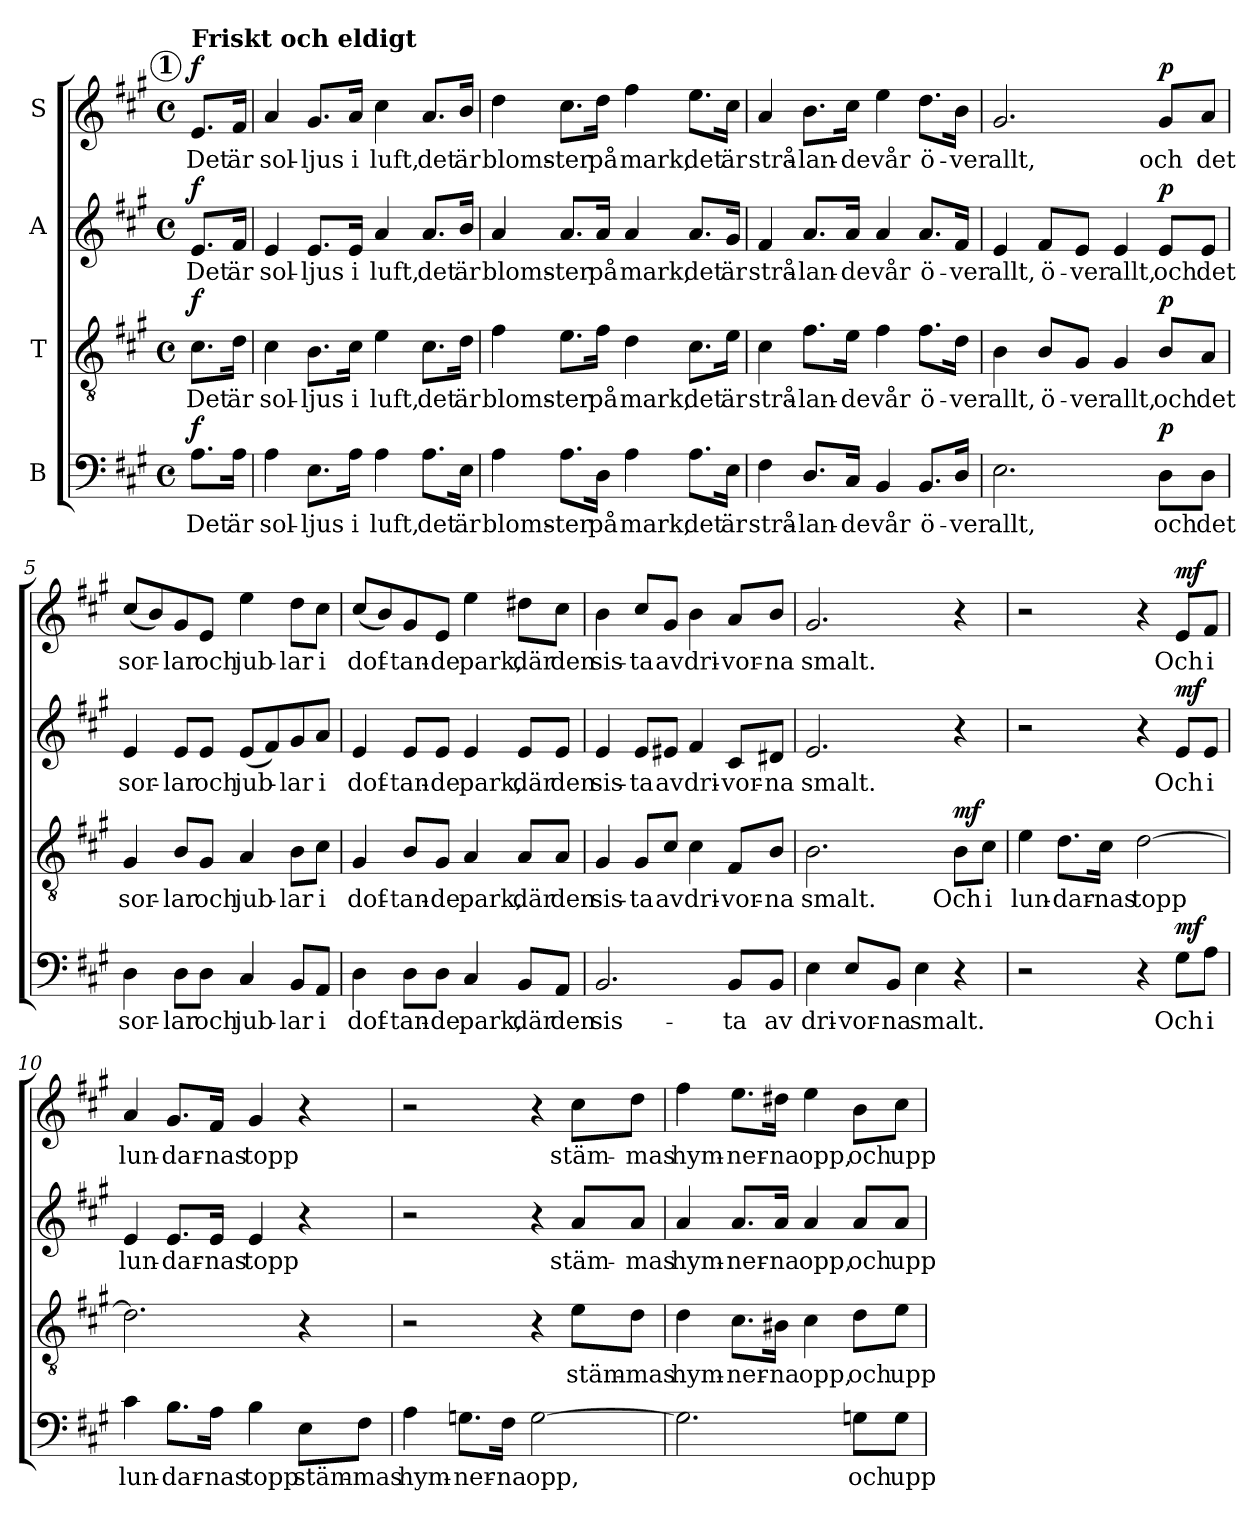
**kern	**text	**dynam	**kern	**text	**dynam	**kern	**text	**dynam	**kern	**text	**dynam
*part4	*part4	*part4	*part3	*part3	*part3	*part2	*part2	*part2	*part1	*part1	*part1
*staff4	*staff4	*staff4	*staff3	*staff3	*staff3	*staff2	*staff2	*staff2	*staff1	*staff1	*staff1
*I"B	*	*	*I"T	*	*	*I"A	*	*	*I"S	*	*
*clefF4	*	*	*clefGv2	*	*	*clefG2	*	*	*clefG2	*	*
*k[f#c#g#]	*	*	*k[f#c#g#]	*	*	*k[f#c#g#]	*	*	*k[f#c#g#]	*	*
*A:	*	*	*A:	*	*	*A:	*	*	*A:	*	*
*M4/4	*	*	*M4/4	*	*	*M4/4	*	*	*M4/4	*	*
*met(c)	*	*	*met(c)	*	*	*met(c)	*	*	*met(c)	*	*
!!LO:REH:place=s1:a:B:enc=circle:fs=9.9:t=1
=	=	=	=	=	=	=	=	=	=	=	=
!	!	!	!	!	!	!	!	!	!LO:TX:a:B:t=Friskt och eldigt	!	!
!	!LO:LY:b	!LO:DY:a	!	!LO:LY:b	!LO:DY:a	!	!LO:LY:b	!LO:DY:a	!	!LO:LY:b	!LO:DY:a
8.A\L	Det	f	8.c#\L	Det	f	8.e/L	Det	f	8.e/L	Det	f
!	!LO:LY:b	!	!	!LO:LY:b	!	!	!LO:LY:b	!	!	!LO:LY:b	!
16A\Jk	är	.	16d\Jk	är	.	16f#/Jk	är	.	16f#/Jk	är	.
=1	=1	=1	=1	=1	=1	=1	=1	=1	=1	=1	=1
!	!LO:LY:b	!	!	!LO:LY:b	!	!	!LO:LY:b	!	!	!LO:LY:b	!
4A\	sol-	.	4c#\	sol-	.	4e/	sol-	.	4a/	sol-	.
!	!LO:LY:b	!	!	!LO:LY:b	!	!	!LO:LY:b	!	!	!LO:LY:b	!
8.E\L	-ljus	.	8.B\L	-ljus	.	8.e/L	-ljus	.	8.g#/L	-ljus	.
!	!LO:LY:b	!	!	!LO:LY:b	!	!	!LO:LY:b	!	!	!LO:LY:b	!
16A\Jk	i	.	16c#\Jk	i	.	16e/Jk	i	.	16a/Jk	i	.
!	!LO:LY:b	!	!	!LO:LY:b	!	!	!LO:LY:b	!	!	!LO:LY:b	!
4A\	luft,	.	4e\	luft,	.	4a/	luft,	.	4cc#\	luft,	.
!	!LO:LY:b	!	!	!LO:LY:b	!	!	!LO:LY:b	!	!	!LO:LY:b	!
8.A\L	det	.	8.c#\L	det	.	8.a/L	det	.	8.a/L	det	.
!	!LO:LY:b	!	!	!LO:LY:b	!	!	!LO:LY:b	!	!	!LO:LY:b	!
16E\Jk	är	.	16d\Jk	är	.	16b/Jk	är	.	16b/Jk	är	.
=2	=2	=2	=2	=2	=2	=2	=2	=2	=2	=2	=2
!	!LO:LY:b	!	!	!LO:LY:b	!	!	!LO:LY:b	!	!	!LO:LY:b	!
4A\	bloms-	.	4f#\	bloms-	.	4a/	bloms-	.	4dd\	bloms-	.
!	!LO:LY:b	!	!	!LO:LY:b	!	!	!LO:LY:b	!	!	!LO:LY:b	!
8.A\L	-ter	.	8.e\L	-ter	.	8.a/L	-ter	.	8.cc#\L	-ter	.
!	!LO:LY:b	!	!	!LO:LY:b	!	!	!LO:LY:b	!	!	!LO:LY:b	!
16D\Jk	på	.	16f#\Jk	på	.	16a/Jk	på	.	16dd\Jk	på	.
!	!LO:LY:b	!	!	!LO:LY:b	!	!	!LO:LY:b	!	!	!LO:LY:b	!
4A\	mark,	.	4d\	mark,	.	4a/	mark,	.	4ff#\	mark,	.
!	!LO:LY:b	!	!	!LO:LY:b	!	!	!LO:LY:b	!	!	!LO:LY:b	!
8.A\L	det	.	8.c#\L	det	.	8.a/L	det	.	8.ee\L	det	.
!	!LO:LY:b	!	!	!LO:LY:b	!	!	!LO:LY:b	!	!	!LO:LY:b	!
16E\Jk	är	.	16e\Jk	är	.	16g#/Jk	är	.	16cc#\Jk	är	.
=3	=3	=3	=3	=3	=3	=3	=3	=3	=3	=3	=3
!	!LO:LY:b	!	!	!LO:LY:b	!	!	!LO:LY:b	!	!	!LO:LY:b	!
4F#\	strå-	.	4c#\	strå-	.	4f#/	strå-	.	4a/	strå-	.
!	!LO:LY:b	!	!	!LO:LY:b	!	!	!LO:LY:b	!	!	!LO:LY:b	!
8.D/L	-lan-	.	8.f#\L	-lan-	.	8.a/L	-lan-	.	8.b\L	-lan-	.
!	!LO:LY:b	!	!	!LO:LY:b	!	!	!LO:LY:b	!	!	!LO:LY:b	!
16C#/Jk	-de	.	16e\Jk	-de	.	16a/Jk	-de	.	16cc#\Jk	-de	.
!	!LO:LY:b	!	!	!LO:LY:b	!	!	!LO:LY:b	!	!	!LO:LY:b	!
4BB/	vår	.	4f#\	vår	.	4a/	vår	.	4ee\	vår	.
!	!LO:LY:b	!	!	!LO:LY:b	!	!	!LO:LY:b	!	!	!LO:LY:b	!
8.BB/L	ö-	.	8.f#\L	ö-	.	8.a/L	ö-	.	8.dd\L	ö-	.
!	!LO:LY:b	!	!	!LO:LY:b	!	!	!LO:LY:b	!	!	!LO:LY:b	!
16D/Jk	-ver	.	16d\Jk	-ver	.	16f#/Jk	-ver	.	16b\Jk	-ver	.
!!LO:LB:g=z
=4	=4	=4	=4	=4	=4	=4	=4	=4	=4	=4	=4
!	!LO:LY:b	!	!	!LO:LY:b	!	!	!LO:LY:b	!	!	!LO:LY:b	!
2.E\	allt,	.	4B\	allt,	.	4e/	allt,	.	2.g#/	allt,	.
!	!	!	!	!LO:LY:b	!	!	!LO:LY:b	!	!	!	!
.	.	.	8B/L	ö-	.	8f#/L	ö-	.	.	.	.
!	!	!	!	!LO:LY:b	!	!	!LO:LY:b	!	!	!	!
.	.	.	8G#/J	-ver	.	8e/J	-ver	.	.	.	.
!	!	!	!	!LO:LY:b	!	!	!LO:LY:b	!	!	!	!
.	.	.	4G#/	allt,	.	4e/	allt,	.	.	.	.
!	!LO:LY:b	!LO:DY:a	!	!LO:LY:b	!LO:DY:a	!	!LO:LY:b	!LO:DY:a	!	!LO:LY:b	!LO:DY:a
8D\L	och	p	8B/L	och	p	8e/L	och	p	8g#/L	och	p
!	!LO:LY:b	!	!	!LO:LY:b	!	!	!LO:LY:b	!	!	!LO:LY:b	!
8D\J	det	.	8A/J	det	.	8e/J	det	.	8a/J	det	.
=5	=5	=5	=5	=5	=5	=5	=5	=5	=5	=5	=5
!	!LO:LY:b	!	!	!LO:LY:b	!	!	!LO:LY:b	!	!	!LO:LY:b	!
4D\	sor-	.	4G#/	sor-	.	4e/	sor-	.	(<8cc#/L	sor-	.
.	.	.	.	.	.	.	.	.	8b/)	.	.
!	!LO:LY:b	!	!	!LO:LY:b	!	!	!LO:LY:b	!	!	!LO:LY:b	!
8D\L	-lar	.	8B/L	-lar	.	8e/L	-lar	.	8g#/	-lar	.
!	!LO:LY:b	!	!	!LO:LY:b	!	!	!LO:LY:b	!	!	!LO:LY:b	!
8D\J	och	.	8G#/J	och	.	8e/J	och	.	8e/J	och	.
!	!LO:LY:b	!	!	!LO:LY:b	!	!	!LO:LY:b	!	!	!LO:LY:b	!
4C#/	jub-	.	4A/	jub-	.	(<8e/L	jub-	.	4ee\	jub-	.
.	.	.	.	.	.	8f#/)	.	.	.	.	.
!	!LO:LY:b	!	!	!LO:LY:b	!	!	!LO:LY:b	!	!	!LO:LY:b	!
8BB/L	-lar	.	8B\L	-lar	.	8g#/	-lar	.	8dd\L	-lar	.
!	!LO:LY:b	!	!	!LO:LY:b	!	!	!LO:LY:b	!	!	!LO:LY:b	!
8AA/J	i	.	8c#\J	i	.	8a/J	i	.	8cc#\J	i	.
=6	=6	=6	=6	=6	=6	=6	=6	=6	=6	=6	=6
!	!LO:LY:b	!	!	!LO:LY:b	!	!	!LO:LY:b	!	!	!LO:LY:b	!
4D\	dof-	.	4G#/	dof-	.	4e/	dof-	.	(<8cc#/L	dof-	.
.	.	.	.	.	.	.	.	.	8b/)	.	.
!	!LO:LY:b	!	!	!LO:LY:b	!	!	!LO:LY:b	!	!	!LO:LY:b	!
8D\L	-tan-	.	8B/L	-tan-	.	8e/L	-tan-	.	8g#/	-tan-	.
!	!LO:LY:b	!	!	!LO:LY:b	!	!	!LO:LY:b	!	!	!LO:LY:b	!
8D\J	-de	.	8G#/J	-de	.	8e/J	-de	.	8e/J	-de	.
!	!LO:LY:b	!	!	!LO:LY:b	!	!	!LO:LY:b	!	!	!LO:LY:b	!
4C#/	park,	.	4A/	park,	.	4e/	park,	.	4ee\	park,	.
!	!LO:LY:b	!	!	!LO:LY:b	!	!	!LO:LY:b	!	!	!LO:LY:b	!
8BB/L	där	.	8A/L	där	.	8e/L	där	.	8dd#X\L	där	.
!	!LO:LY:b	!	!	!LO:LY:b	!	!	!LO:LY:b	!	!	!LO:LY:b	!
8AA/J	den	.	8A/J	den	.	8e/J	den	.	8cc#\J	den	.
=7	=7	=7	=7	=7	=7	=7	=7	=7	=7	=7	=7
!	!LO:LY:b	!	!	!LO:LY:b	!	!	!LO:LY:b	!	!	!LO:LY:b	!
2.BB/	sis-	.	4G#/	sis-	.	4e/	sis-	.	4b\	sis-	.
!	!	!	!	!LO:LY:b	!	!	!LO:LY:b	!	!	!LO:LY:b	!
.	.	.	8G#/L	-ta	.	8e/L	-ta	.	8cc#/L	-ta	.
!	!	!	!	!LO:LY:b	!	!	!LO:LY:b	!	!	!LO:LY:b	!
.	.	.	8c#/J	av	.	8e#X/J	av	.	8g#/J	av	.
!	!	!	!	!LO:LY:b	!	!	!LO:LY:b	!	!	!LO:LY:b	!
.	.	.	4c#\	dri-	.	4f#/	dri-	.	4b\	dri-	.
!	!LO:LY:b	!	!	!LO:LY:b	!	!	!LO:LY:b	!	!	!LO:LY:b	!
8BB/L	-ta	.	8F#/L	-vor-	.	8c#/L	-vor-	.	8a/L	-vor-	.
!	!LO:LY:b	!	!	!LO:LY:b	!	!	!LO:LY:b	!	!	!LO:LY:b	!
8BB/J	av	.	8B/J	-na	.	8d#X/J	-na	.	8b/J	-na	.
!!LO:LB:g=z
=8	=8	=8	=8	=8	=8	=8	=8	=8	=8	=8	=8
!	!LO:LY:b	!	!	!LO:LY:b	!	!	!LO:LY:b	!	!	!LO:LY:b	!
4E\	dri-	.	2.B\	smalt.	.	2.e/	smalt.	.	2.g#/	smalt.	.
!	!LO:LY:b	!	!	!	!	!	!	!	!	!	!
8E/L	-vor-	.	.	.	.	.	.	.	.	.	.
!	!LO:LY:b	!	!	!	!	!	!	!	!	!	!
8BB/J	-na	.	.	.	.	.	.	.	.	.	.
!	!LO:LY:b	!	!	!	!	!	!	!	!	!	!
4E\	smalt.	.	.	.	.	.	.	.	.	.	.
!	!	!	!	!LO:LY:b	!LO:DY:a	!	!	!	!	!	!
4r	.	.	8B\L	Och	mf	4r	.	.	4r	.	.
!	!	!	!	!LO:LY:b	!	!	!	!	!	!	!
.	.	.	8c#\J	i	.	.	.	.	.	.	.
=9	=9	=9	=9	=9	=9	=9	=9	=9	=9	=9	=9
!	!	!	!	!LO:LY:b	!	!	!	!	!	!	!
2r	.	.	4e\	lun-	.	2r	.	.	2r	.	.
!	!	!	!	!LO:LY:b	!	!	!	!	!	!	!
.	.	.	8.d\L	-dar-	.	.	.	.	.	.	.
!	!	!	!	!LO:LY:b	!	!	!	!	!	!	!
.	.	.	16c#\Jk	-nas	.	.	.	.	.	.	.
!	!	!	!	!LO:LY:b	!	!	!	!	!	!	!
4r	.	.	[2d\	topp	.	4r	.	.	4r	.	.
!	!LO:LY:b	!LO:DY:a	!	!	!	!	!LO:LY:b	!LO:DY:a	!	!LO:LY:b	!LO:DY:a
8G#\L	Och	mf	.	.	.	8e/L	Och	mf	8e/L	Och	mf
!	!LO:LY:b	!	!	!	!	!	!LO:LY:b	!	!	!LO:LY:b	!
8A\J	i	.	.	.	.	8e/J	i	.	8f#/J	i	.
=10	=10	=10	=10	=10	=10	=10	=10	=10	=10	=10	=10
!	!LO:LY:b	!	!	!	!	!	!LO:LY:b	!	!	!LO:LY:b	!
4c#\	lun-	.	2.d\]	.	.	4e/	lun-	.	4a/	lun-	.
!	!LO:LY:b	!	!	!	!	!	!LO:LY:b	!	!	!LO:LY:b	!
8.B\L	-dar-	.	.	.	.	8.e/L	-dar-	.	8.g#/L	-dar-	.
!	!LO:LY:b	!	!	!	!	!	!LO:LY:b	!	!	!LO:LY:b	!
16A\Jk	-nas	.	.	.	.	16e/Jk	-nas	.	16f#/Jk	-nas	.
!	!LO:LY:b	!	!	!	!	!	!LO:LY:b	!	!	!LO:LY:b	!
4B\	topp	.	.	.	.	4e/	topp	.	4g#/	topp	.
!	!LO:LY:b	!	!	!	!	!	!	!	!	!	!
8E\L	stäm-	.	4r	.	.	4r	.	.	4r	.	.
!	!LO:LY:b	!	!	!	!	!	!	!	!	!	!
8F#\J	-mas	.	.	.	.	.	.	.	.	.	.
=11	=11	=11	=11	=11	=11	=11	=11	=11	=11	=11	=11
!	!LO:LY:b	!	!	!	!	!	!	!	!	!	!
4A\	hym-	.	2r	.	.	2r	.	.	2r	.	.
!	!LO:LY:b	!	!	!	!	!	!	!	!	!	!
8.Gn\L	-ner-	.	.	.	.	.	.	.	.	.	.
!	!LO:LY:b	!	!	!	!	!	!	!	!	!	!
16F#\Jk	-na	.	.	.	.	.	.	.	.	.	.
!	!LO:LY:b	!	!	!	!	!	!	!	!	!	!
[2G\	opp,	.	4r	.	.	4r	.	.	4r	.	.
!	!	!	!	!LO:LY:b	!	!	!LO:LY:b	!	!	!LO:LY:b	!
.	.	.	8e\L	stäm-	.	8a/L	stäm-	.	8cc#\L	stäm-	.
!	!	!	!	!LO:LY:b	!	!	!LO:LY:b	!	!	!LO:LY:b	!
.	.	.	8d\J	-mas	.	8a/J	-mas	.	8dd\J	-mas	.
!!LO:PB:g=z
=12	=12	=12	=12	=12	=12	=12	=12	=12	=12	=12	=12
!	!	!	!	!LO:LY:b	!	!	!LO:LY:b	!	!	!LO:LY:b	!
2.G\]	.	.	4d\	hym-	.	4a/	hym-	.	4ff#\	hym-	.
!	!	!	!	!LO:LY:b	!	!	!LO:LY:b	!	!	!LO:LY:b	!
.	.	.	8.c#\L	-ner-	.	8.a/L	-ner-	.	8.ee\L	-ner-	.
!	!	!	!	!LO:LY:b	!	!	!LO:LY:b	!	!	!LO:LY:b	!
.	.	.	16B#X\Jk	-na	.	16a/Jk	-na	.	16dd#X\Jk	-na	.
!	!	!	!	!LO:LY:b	!	!	!LO:LY:b	!	!	!LO:LY:b	!
.	.	.	4c#\	opp,	.	4a/	opp,	.	4ee\	opp,	.
!	!LO:LY:b	!	!	!LO:LY:b	!	!	!LO:LY:b	!	!	!LO:LY:b	!
8Gn\L	och	.	8d\L	och	.	8a/L	och	.	8b\L	och	.
!	!LO:LY:b	!	!	!LO:LY:b	!	!	!LO:LY:b	!	!	!LO:LY:b	!
8G\J	upp-	.	8e\J	upp-	.	8a/J	upp-	.	8cc#\J	upp-	.
=	=	=	=	=	=	=	=	=	=	=	=
*-	*-	*-	*-	*-	*-	*-	*-	*-	*-	*-	*-
